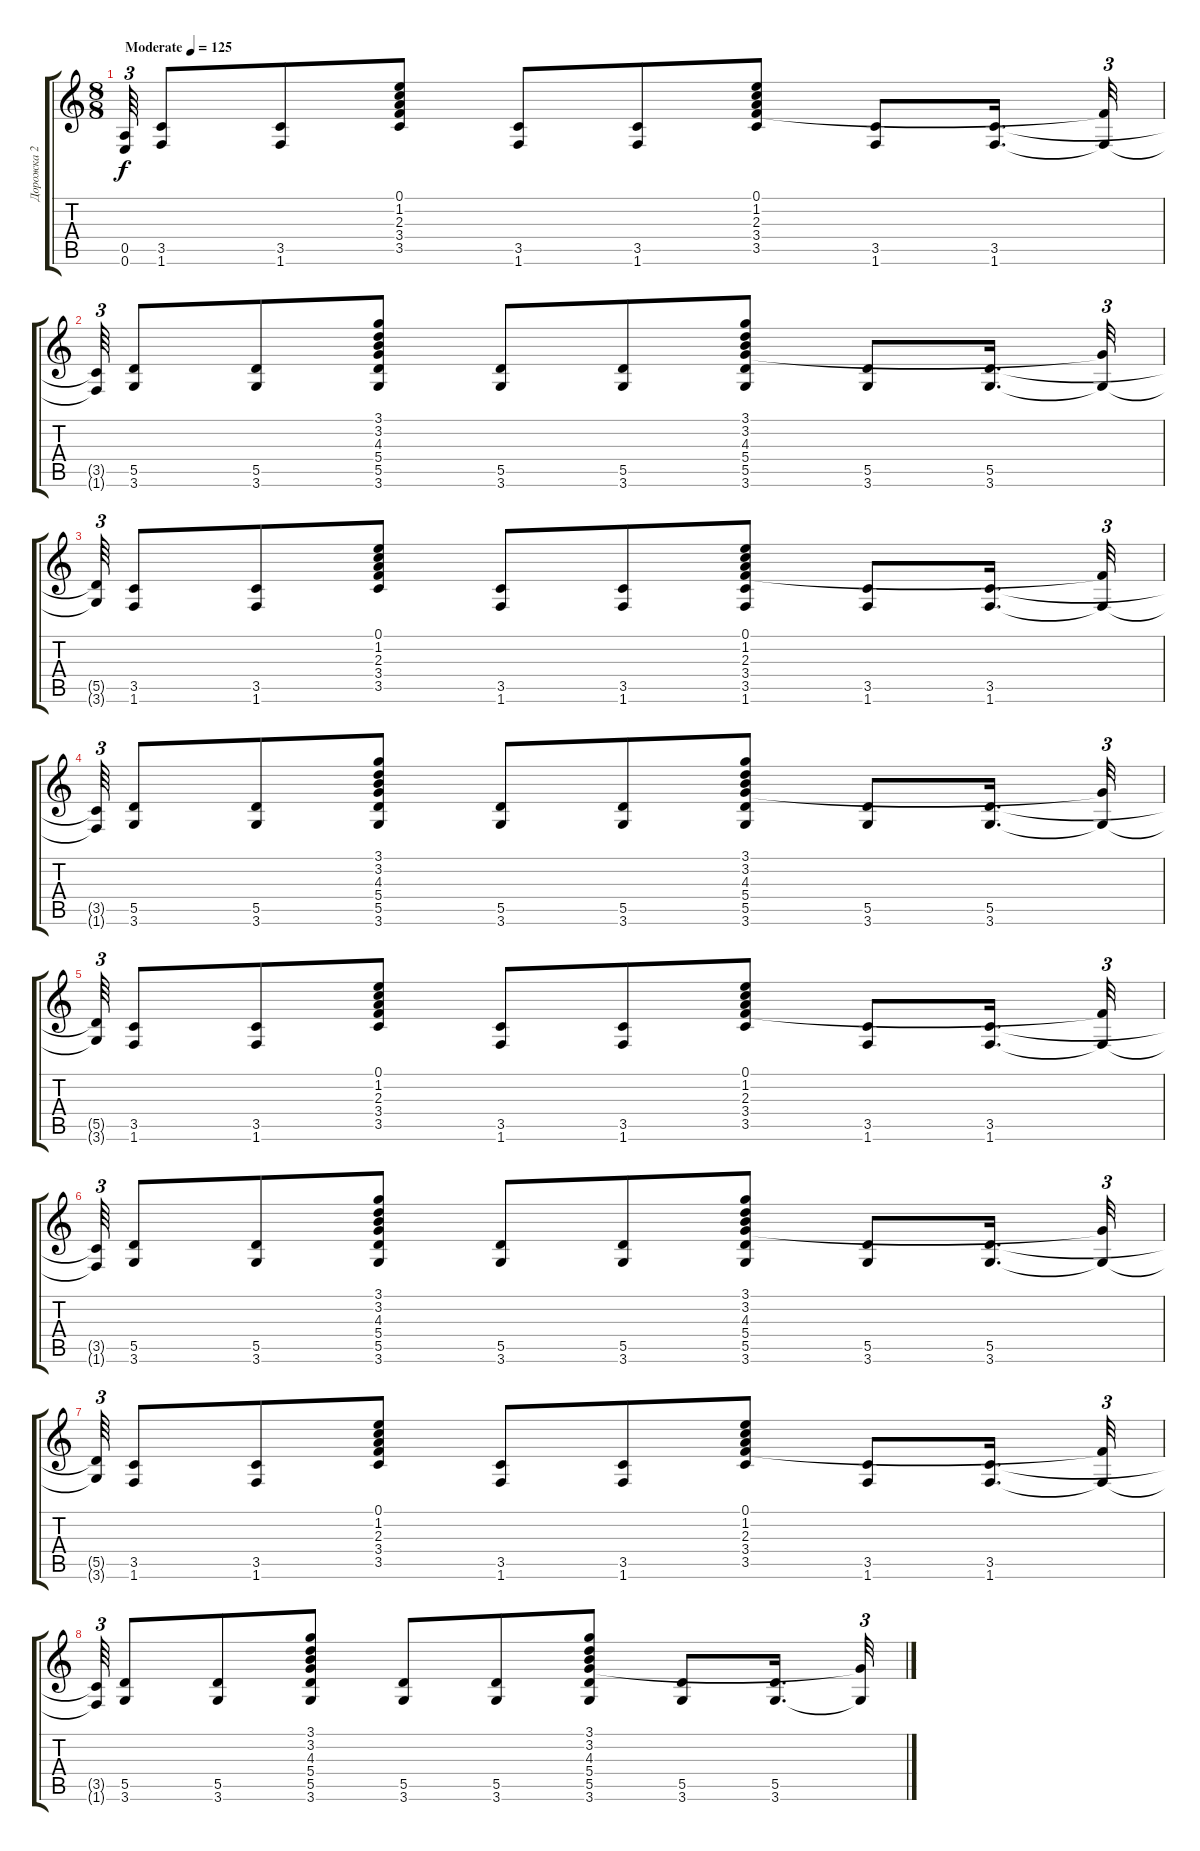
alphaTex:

\track ("Дорожка 2" "Дорожка 2") {instrument acousticguitarnylon}
\staff {score tabs}
\tuning (E4 B3 G3 D3 A2 E2) {hide}
\ts (8 8)
\tempo (125 "Moderate")
\clef g2
\ks c
(0.5 0.6).64{tu (3 2) dy f instrument acousticguitarnylon} (3.5 1.6).8 (3.5 1.6).8 (0.1 1.2 2.3 3.4 3.5).8 (3.5 1.6).8 (3.5 1.6).8 (0.1 1.2 2.3 3.4 3.5).8 (3.5 1.6).8 (3.5 1.6).16{d} (3.4{t} 1.6{t}).32{tu (3 2)} |
(3.5{t} 1.6{t}).64{tu (3 2)} (5.5 3.6).8 (5.5 3.6).8 (3.1 3.2 4.3 5.4 5.5 3.6).8 (5.5 3.6).8 (5.5 3.6).8 (3.1 3.2 4.3 5.4 5.5 3.6).8 (5.5 3.6).8 (5.5 3.6).16{d} (5.4{t} 3.6{t}).32{tu (3 2)} |
(5.5{t} 3.6{t}).64{tu (3 2)} (3.5 1.6).8 (3.5 1.6).8 (0.1 1.2 2.3 3.4 3.5).8 (3.5 1.6).8 (3.5 1.6).8 (0.1 1.2 2.3 3.4 3.5 1.6).8 (3.5 1.6).8 (3.5 1.6).16{d} (3.4{t} 1.6{t}).32{tu (3 2)} |
(3.5{t} 1.6{t}).64{tu (3 2)} (5.5 3.6).8 (5.5 3.6).8 (3.1 3.2 4.3 5.4 5.5 3.6).8 (5.5 3.6).8 (5.5 3.6).8 (3.1 3.2 4.3 5.4 5.5 3.6).8 (5.5 3.6).8 (5.5 3.6).16{d} (5.4{t} 3.6{t}).32{tu (3 2)} |
(5.5{t} 3.6{t}).64{tu (3 2)} (3.5 1.6).8 (3.5 1.6).8 (0.1 1.2 2.3 3.4 3.5).8 (3.5 1.6).8 (3.5 1.6).8 (0.1 1.2 2.3 3.4 3.5).8 (3.5 1.6).8 (3.5 1.6).16{d} (3.4{t} 1.6{t}).32{tu (3 2)} |
(3.5{t} 1.6{t}).64{tu (3 2)} (5.5 3.6).8 (5.5 3.6).8 (3.1 3.2 4.3 5.4 5.5 3.6).8 (5.5 3.6).8 (5.5 3.6).8 (3.1 3.2 4.3 5.4 5.5 3.6).8 (5.5 3.6).8 (5.5 3.6).16{d} (5.4{t} 3.6{t}).32{tu (3 2)} |
(5.5{t} 3.6{t}).64{tu (3 2)} (3.5 1.6).8 (3.5 1.6).8 (0.1 1.2 2.3 3.4 3.5).8 (3.5 1.6).8 (3.5 1.6).8 (0.1 1.2 2.3 3.4 3.5).8 (3.5 1.6).8 (3.5 1.6).16{d} (3.4{t} 1.6{t}).32{tu (3 2)} |
(3.5{t} 1.6{t}).64{tu (3 2)} (5.5 3.6).8 (5.5 3.6).8 (3.1 3.2 4.3 5.4 5.5 3.6).8 (5.5 3.6).8 (5.5 3.6).8 (3.1 3.2 4.3 5.4 5.5 3.6).8 (5.5 3.6).8 (5.5 3.6).16{d} (5.4{t} 3.6{t}).32{tu (3 2)}
